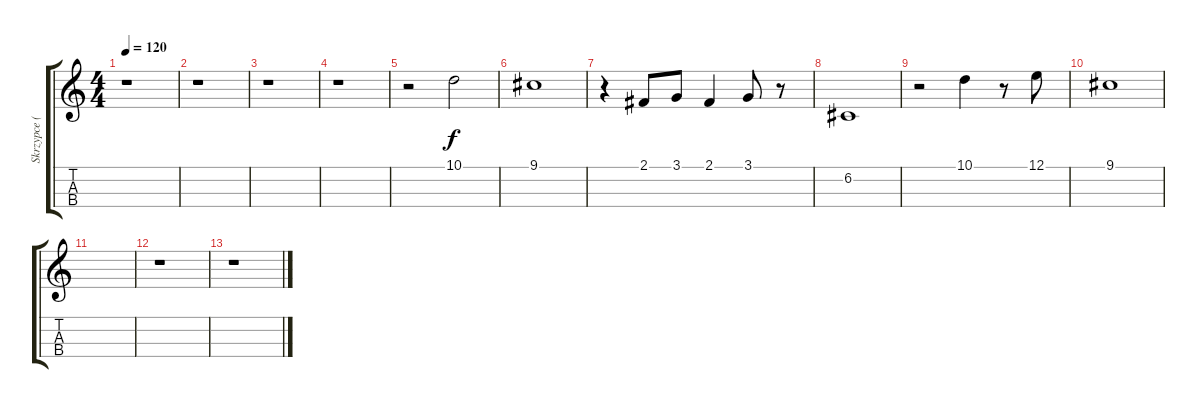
\track ("Skrzypce (Wojciech Czemplik)" "Skrzypce (") {instrument violin}
\staff {score tabs}
\tuning (E4 G3 D3 A2) {hide}
\ts (4 4)
\tempo 120
\clef g2
\ks c
r.1{dy f} |
r.1 |
r.1 |
r.1 |
r.2 10.1.2 |
9.1.1 |
r.4 2.1.8 3.1.8 2.1.4 3.1.8 r.8 |
6.2.1 |
r.2 10.1.4 r.8 12.1.8 |
9.1.1 |
|
r.1 |
r.1
